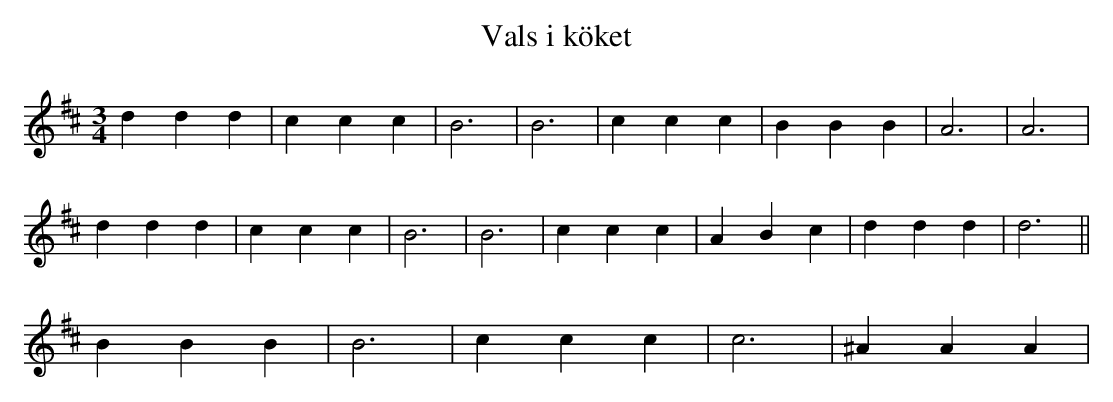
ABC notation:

X:1
T:Vals i köket
M:3/4
L:1/4
K:D
d d d | c c c | B3 | B3 | c c c | B B B | A3 | A3 |
d d d | c c c | B3 | B3 | c c c | A B c | d d d | d3 ||
B B B | B3 | c c c | c3 | ^A A A |
